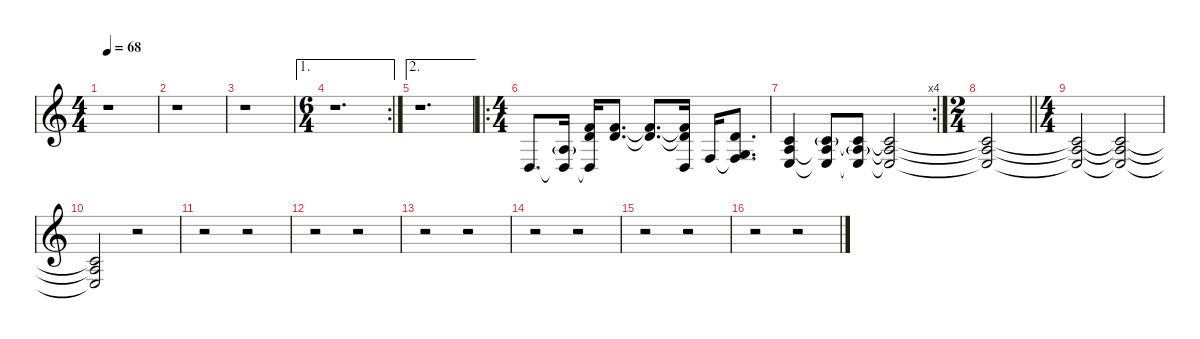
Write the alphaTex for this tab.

\defaultSystemsLayout 4
\hideDynamics
\bracketExtendMode nobrackets
\singleTrackTrackNamePolicy hidden
\multiTrackTrackNamePolicy hidden
\firstSystemTrackNameMode fullname
\firstSystemTrackNameOrientation horizontal
\otherSystemsTrackNameOrientation horizontal
\track ("Per Wiberg" "el.pno.") {instrument electricgrandpiano}
\staff {score}
\tuning (E4 B3 G3 D3 A2 E2)
\ts (4 4)
\beaming (8 2 2 2 2)
\tempo 68
\clef g2
\ks c
r.1{dy f instrument electricgrandpiano beam Down} |
r.1{beam Down} |
r.1{beam Down} |
\ae 1
\rc 2
\ts (6 4)
\beaming (8 2 2 2 2 2 2)
r.1{d beam Down} |
\ae 2
r.1{d beam Down} |
\ro
\ts (4 4)
\beaming (8 2 2 2 2)
0.4.8{d instrument harpsichord beam Up} (2.3{g} 0.4{t}).16{beam Up} (1.1 3.2 0.4{t}).16{beam Up} (1.1 3.2).8{d beam Up} (1.1{t} 3.2{t}).8{d beam Up} (1.1{t} 3.2{t} 0.4).16{beam Up} 3.4.16{beam Up} (3.2 3.4{t} 0.3).8{d beam Up} |
\rc 4
(1.2 2.3 2.4).4{beam Up} (2.4{t} 2.3{t} 1.2{g}).8{beam Up} (1.2{t} 2.4{t} 2.3{g}).8{beam Up} (1.2{t} 2.3{t} 2.4{t}).2{beam Up} |
\ts (2 4)
\beaming (8 2 2)
\barLineRight lightlight
(1.2{t} 2.3{t} 2.4{t}).2{beam Up} |
\ts (4 4)
\beaming (8 2 2 2 2)
\section ("" "")
(1.2{t} 2.3{t} 2.4{t}).2{beam Up} (1.2{t} 2.3{t} 2.4{t}).2{beam Up} |
(1.2{t} 2.3{t} 2.4{t}).2{beam Up} r.2{beam Up} |
r.2{beam Down} r.2{beam Down} |
r.2{beam Down} r.2{beam Down} |
r.2{beam Down} r.2{beam Down} |
r.2{beam Down} r.2{beam Down} |
r.2{beam Down} r.2{beam Down} |
r.2{beam Down} r.2{beam Down}
